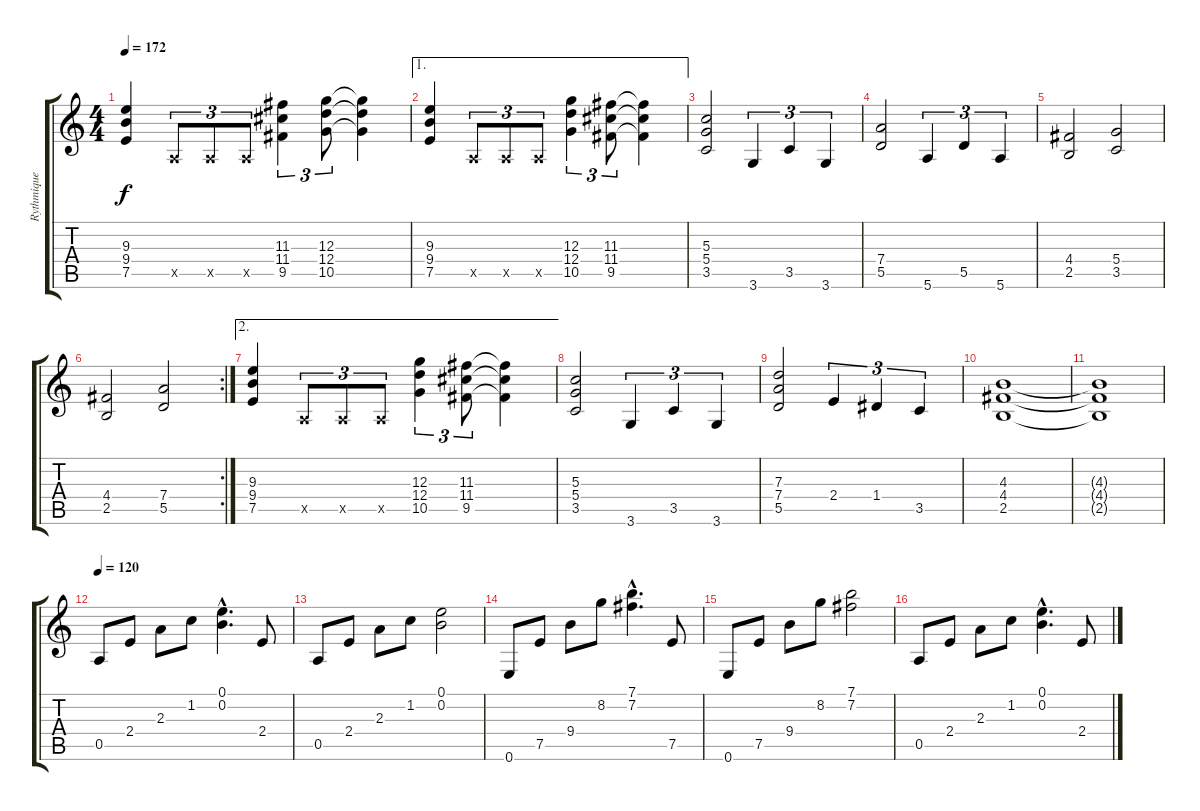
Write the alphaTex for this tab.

\track ("Rythmique" "Rythmique") {instrument electricguitarclean}
\staff {score tabs}
\tuning (E4 B3 G3 D3 A2 E2) {hide}
\ts (4 4)
\tempo 172
\clef g2
\ks c
(9.3 9.4 7.5).4{dy f} 0.5{x}.8{tu (3 2)} 0.5{x}.8{tu (3 2)} 0.5{x}.8{tu (3 2)} (11.3 11.4 9.5).4{tu (3 2)} (12.3 12.4 10.5).8{tu (3 2)} (12.3{t} 12.4{t} 10.5{t}).4 |
\ae 1
(9.3 9.4 7.5).4 0.5{x}.8{tu (3 2)} 0.5{x}.8{tu (3 2)} 0.5{x}.8{tu (3 2)} (12.3 12.4 10.5).4{tu (3 2)} (11.3 11.4 9.5).8{tu (3 2)} (11.3{t} 11.4{t} 9.5{t}).4 |
(5.3 5.4 3.5).2 3.6.4{tu (3 2)} 3.5.4{tu (3 2)} 3.6.4{tu (3 2)} |
(7.4 5.5).2 5.6.4{tu (3 2)} 5.5.4{tu (3 2)} 5.6.4{tu (3 2)} |
(4.4 2.5).2 (5.4 3.5).2 |
\rc 2
(4.4 2.5).2 (7.4 5.5).2 |
\ae 2
(9.3 9.4 7.5).4 0.5{x}.8{tu (3 2)} 0.5{x}.8{tu (3 2)} 0.5{x}.8{tu (3 2)} (12.3 12.4 10.5).4{tu (3 2)} (11.3 11.4 9.5).8{tu (3 2)} (11.3{t} 11.4{t} 9.5{t}).4 |
(5.3 5.4 3.5).2 3.6.4{tu (3 2)} 3.5.4{tu (3 2)} 3.6.4{tu (3 2)} |
(7.3 7.4 5.5).2 2.4.4{tu (3 2)} 1.4.4{tu (3 2)} 3.5.4{tu (3 2)} |
(4.3 4.4 2.5).1 |
(4.3{t} 4.4{t} 2.5{t}).1 |
\tempo 120
0.5.8{instrument electricguitarclean} 2.4.8 2.3.8 1.2.8 (0.1{hac} 0.2{hac}).4{d} 2.4.8 |
0.5.8 2.4.8 2.3.8 1.2.8 (0.1 0.2).2 |
0.6.8 7.5.8 9.4.8 8.2.8 (7.1{hac} 7.2{hac}).4{d} 7.5.8 |
0.6.8 7.5.8 9.4.8 8.2.8 (7.1 7.2).2 |
0.5.8 2.4.8 2.3.8 1.2.8 (0.1{hac} 0.2{hac}).4{d} 2.4.8
